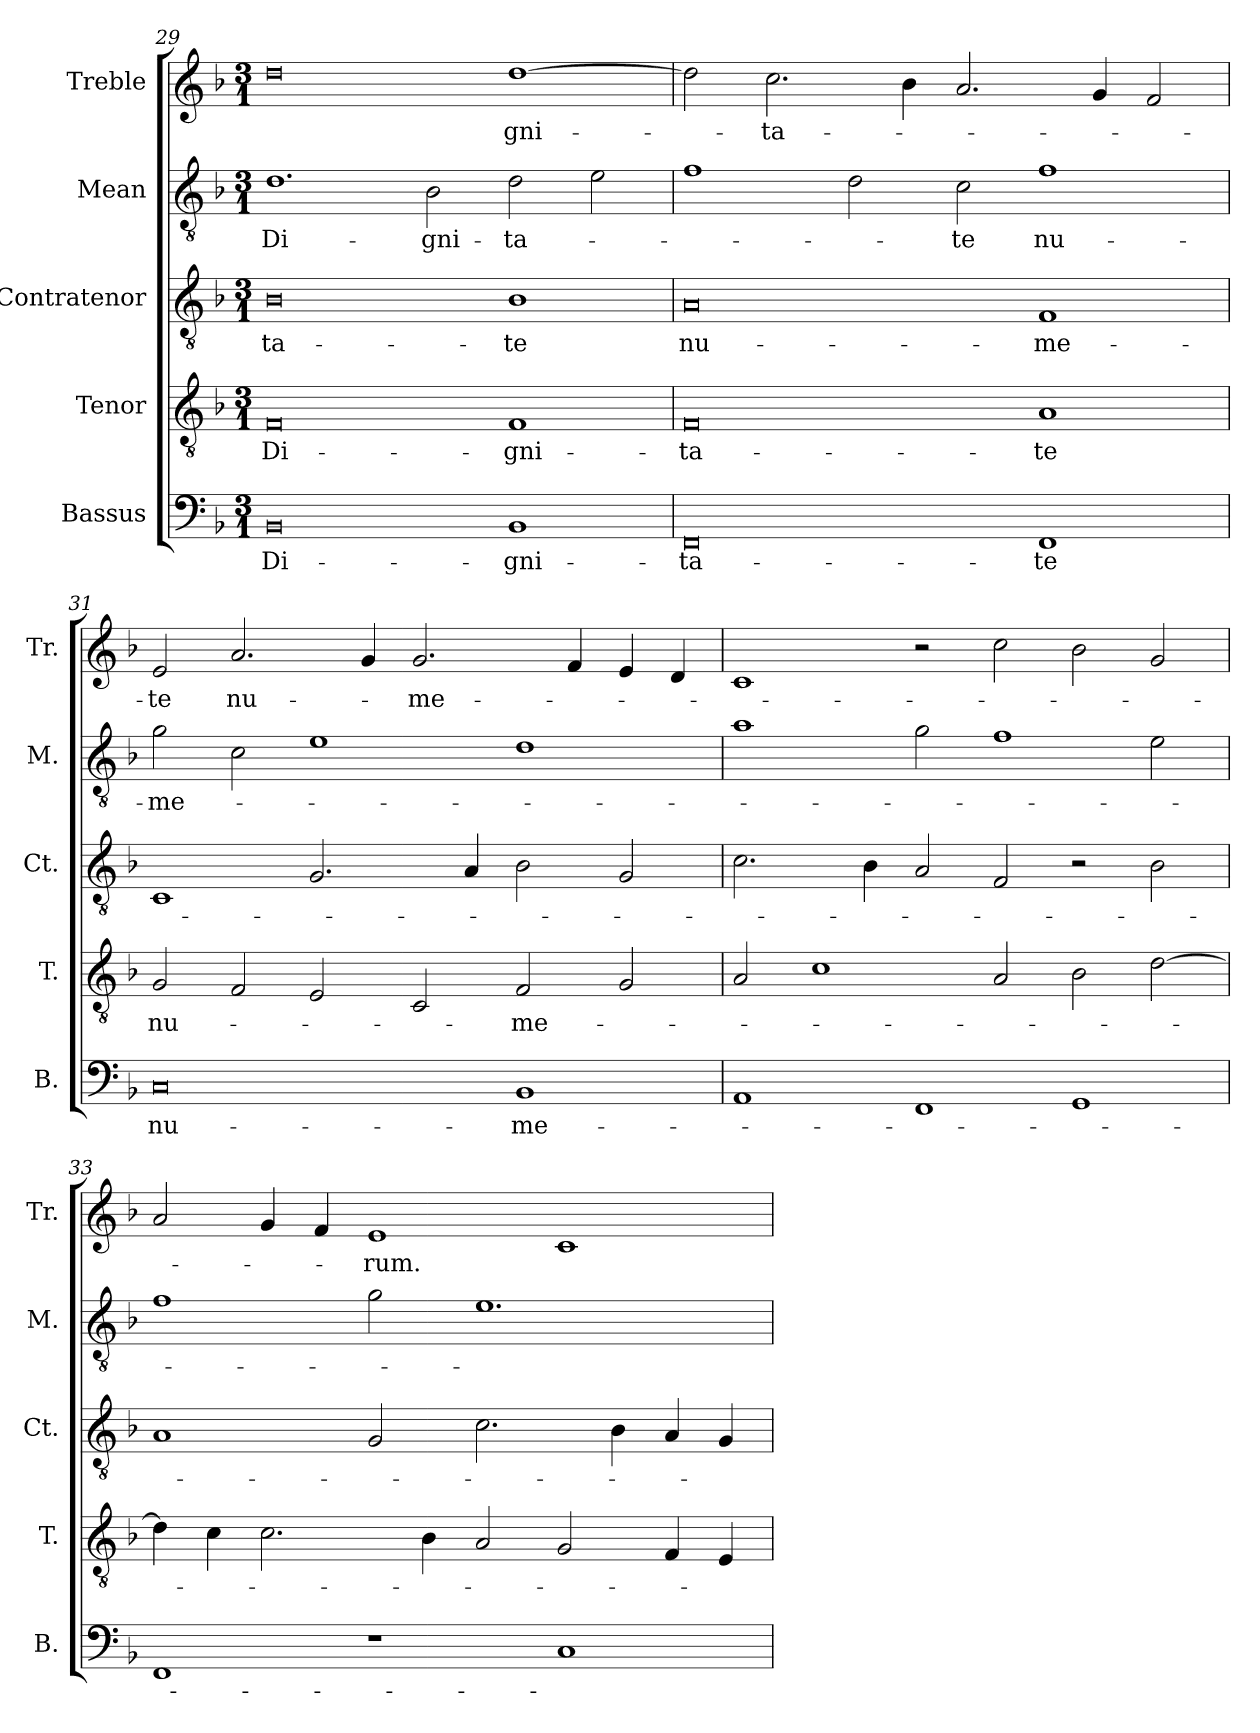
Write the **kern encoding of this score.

**kern	**text	**kern	**text	**kern	**text	**kern	**text	**kern	**text
*part5	*part5	*part4	*part4	*part3	*part3	*part2	*part2	*part1	*part1
*staff5	*staff5	*staff4	*staff4	*staff3	*staff3	*staff2	*staff2	*staff1	*staff1
*I"Bassus	*	*I"Tenor	*	*I"Contratenor	*	*I"Mean	*	*I"Treble	*
*I'B.	*	*I'T.	*	*I'Ct.	*	*I'M.	*	*I'Tr.	*
*clefF4	*	*clefGv2	*	*clefGv2	*	*clefGv2	*	*clefG2	*
*	*	*ITrd7c12	*	*ITrd7c12	*	*ITrd7c12	*	*	*
*k[b-]	*	*k[b-]	*	*k[b-]	*	*k[b-]	*	*k[b-]	*
*F:	*	*F:	*	*F:	*	*F:	*	*F:	*
*M3/1	*	*M3/1	*	*M3/1	*	*M3/1	*	*M3/1	*
=29	=29	=29	=29	=29	=29	=29	=29	=29	=29
!	!LO:LY:b:color=#000000	!	!	!	!	!	!	!	!
!	!	!	!LO:LY:b:color=#000000	!	!	!	!	!	!
!	!	!	!	!	!LO:LY:b:color=#000000	!	!	!	!
!	!	!	!	!	!	!	!LO:LY:b:color=#000000	!	!
0BB-i	Di-	0FFi	Di-	0BB-i	-ta-	1.Di	Di-	0ddi	.
!	!	!	!	!	!	!	!LO:LY:b:color=#000000	!	!
.	.	.	.	.	.	2BB-i\	-gni-	.	.
!	!LO:LY:b:color=#000000	!	!	!	!	!	!	!	!
!	!	!	!LO:LY:b:color=#000000	!	!	!	!	!	!
!	!	!	!	!	!LO:LY:b:color=#000000	!	!	!	!
!	!	!	!	!	!	!	!LO:LY:b:color=#000000	!	!
!	!	!	!	!	!	!	!	!	!LO:LY:b:color=#000000
1BB-i	-gni-	1FFi	-gni-	1BB-i	-te	2Di\	-ta-	[>1ddi	-gni-
.	.	.	.	.	.	2Ei\	.	.	.
=30`	=30`	=30`	=30`	=30`	=30`	=30`	=30`	=30`	=30`
!	!LO:LY:b:color=#000000	!	!	!	!	!	!	!	!
!	!	!	!LO:LY:b:color=#000000	!	!	!	!	!	!
!	!	!	!	!	!LO:LY:b:color=#000000	!	!	!	!
0FFi	-ta-	0FFi	-ta-	0AAi	nu-	1Fi	.	2ddi\]	.
!	!	!	!	!	!	!	!	!	!LO:LY:b:color=#000000
.	.	.	.	.	.	.	.	2.cci\	-ta-
.	.	.	.	.	.	2Di\	.	.	.
.	.	.	.	.	.	.	.	4b-i\	.
!	!	!	!	!	!	!	!LO:LY:b:color=#000000	!	!
.	.	.	.	.	.	2Ci\	-te	2.ai/	.
!	!LO:LY:b:color=#000000	!	!	!	!	!	!	!	!
!	!	!	!LO:LY:b:color=#000000	!	!	!	!	!	!
!	!	!	!	!	!LO:LY:b:color=#000000	!	!	!	!
!	!	!	!	!	!	!	!LO:LY:b:color=#000000	!	!
1FFi	-te	1AAi	-te	1FFi	-me-	1Fi	nu-	.	.
.	.	.	.	.	.	.	.	4gi/	.
.	.	.	.	.	.	.	.	2fi/	.
!!LO:LB:g=z
=31`	=31`	=31`	=31`	=31`	=31`	=31`	=31`	=31`	=31`
!	!LO:LY:b:color=#000000	!	!	!	!	!	!	!	!
!	!	!	!LO:LY:b:color=#000000	!	!	!	!	!	!
!	!	!	!	!	!	!	!LO:LY:b:color=#000000	!	!
!	!	!	!	!	!	!	!	!	!LO:LY:b:color=#000000
0Ci	nu-	2GGi/	nu-	1CCi	.	2Gi\	-me-	2ei/	-te
!	!	!	!	!	!	!	!	!	!LO:LY:b:color=#000000
.	.	2FFi/	.	.	.	2Ci\	.	2.ai/	nu-
.	.	2EEi/	.	2.GGi/	.	1Ei	.	.	.
.	.	.	.	.	.	.	.	4gi/	.
!	!	!	!	!	!	!	!	!	!LO:LY:b:color=#000000
.	.	2CCi/	.	.	.	.	.	2.gi/	-me-
.	.	.	.	4AAi/	.	.	.	.	.
!	!LO:LY:b:color=#000000	!	!	!	!	!	!	!	!
!	!	!	!LO:LY:b:color=#000000	!	!	!	!	!	!
1BB-i	-me-	2FFi/	-me-	2BB-i\	.	1Di	.	.	.
.	.	.	.	.	.	.	.	4fi/	.
.	.	2GGi/	.	2GGi/	.	.	.	4ei/	.
.	.	.	.	.	.	.	.	4di/	.
=32`	=32`	=32`	=32`	=32`	=32`	=32`	=32`	=32`	=32`
1AAi	.	2AAi/	.	2.Ci\	.	1Ai	.	1ci	.
.	.	1Ci	.	.	.	.	.	.	.
.	.	.	.	4BB-i\	.	.	.	.	.
1FFi	.	.	.	2AAi/	.	2Gi\	.	2r	.
.	.	2AAi/	.	2FFi/	.	1Fi	.	2cci\	.
1GGi	.	2BB-i\	.	2r	.	.	.	2b-i\	.
.	.	[>2Di\	.	2BB-i\	.	2Ei\	.	2gi/	.
=33`	=33`	=33`	=33`	=33`	=33`	=33`	=33`	=33`	=33`
1FFi	.	4Di\]	.	1AAi	.	1Fi	.	2ai/	.
.	.	4Ci\	.	.	.	.	.	.	.
.	.	2.Ci\	.	.	.	.	.	4gi/	.
.	.	.	.	.	.	.	.	4fi/	.
!	!	!	!	!	!	!	!	!	!LO:LY:b:color=#000000
1r	.	.	.	2GGi/	.	2Gi\	.	1ei	-rum.
.	.	4BB-i\	.	.	.	.	.	.	.
.	.	2AAi/	.	2.Ci\	.	1.Ei	.	.	.
1Ci	.	2GGi/	.	.	.	.	.	1ci	.
.	.	.	.	4BB-i\	.	.	.	.	.
.	.	4FFi/	.	4AAi/	.	.	.	.	.
.	.	4EEi/	.	4GGi/	.	.	.	.	.
=`	=`	=`	=`	=`	=`	=`	=`	=`	=`
*-	*-	*-	*-	*-	*-	*-	*-	*-	*-
